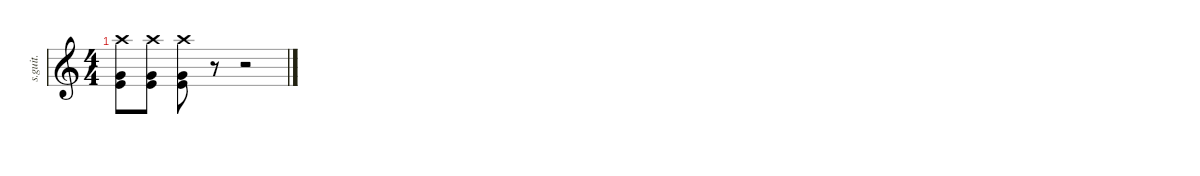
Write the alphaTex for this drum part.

\defaultSystemsLayout 4
\hideDynamics
\bracketExtendMode nobrackets
\track ("Bill Ward - Drums" "s.guit.") {instrument percussion}
\staff {score}
\articulation defaults
\ts (4 4)
\tempo (157 hide)
\clef g2
\ks c
("Crash high (hit)" "Very Low Tom (hit)" "Kick (hit)").8{lyrics (0 "") lyrics (1 "") lyrics (2 "") lyrics (3 "") lyrics (4 "") dy f} ("Crash high (hit)" "Very Low Tom (hit)" "Kick (hit)").8{lyrics (0 "") lyrics (1 "") lyrics (2 "") lyrics (3 "") lyrics (4 "")} ("Crash high (hit)" "Very Low Tom (hit)" "Kick (hit)").8{lyrics (0 "") lyrics (1 "") lyrics (2 "") lyrics (3 "") lyrics (4 "")} r.8 r.2
